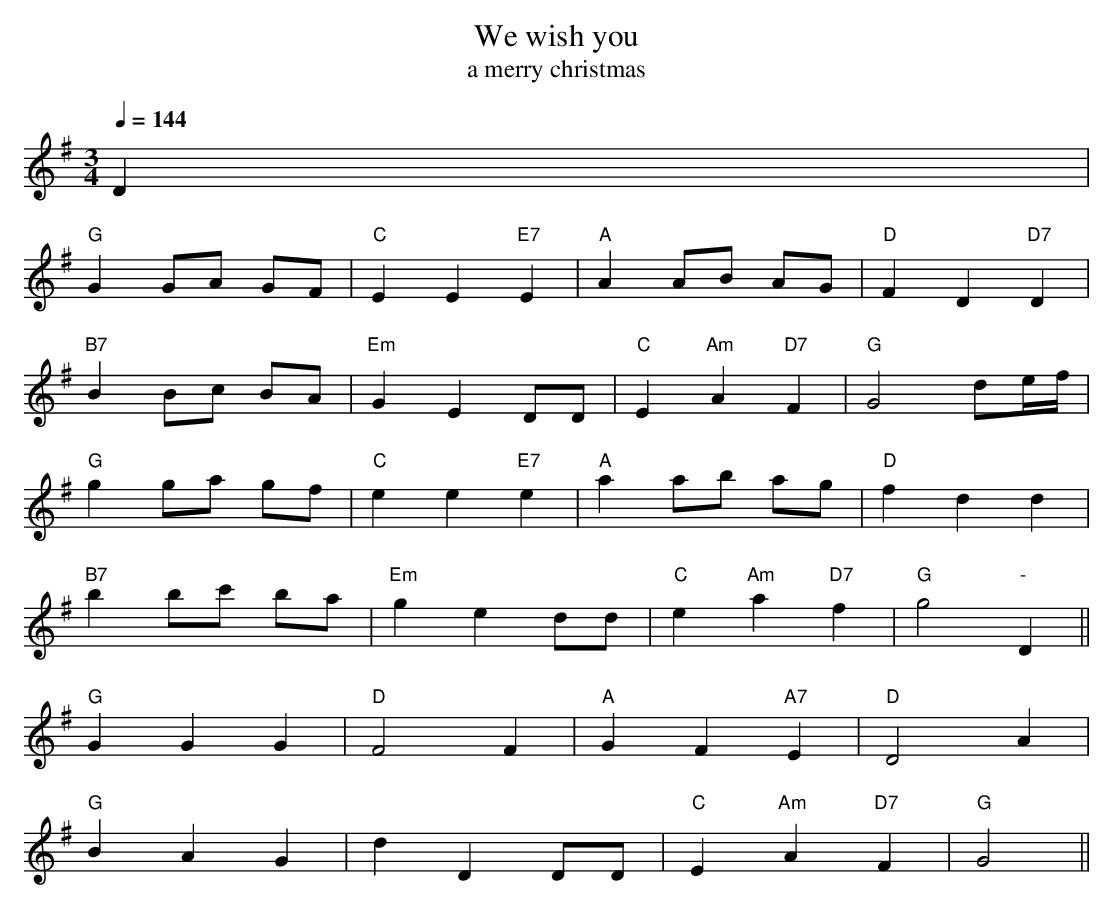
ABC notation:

X:1
T:We wish you
T:a merry christmas
Q:1/4=144
M:3/4
L:1/8
K:G
D2 |
"G"G2 GA GF | "C"E2 E2 "E7"E2 | "A"A2 AB AG | "D"F2 D2 "D7"D2 |
"B7"B2 Bc BA | "Em"G2 E2 DD | "C"E2 "Am"A2 "D7"F2 | "G"G4 de/f/ |
"G"g2 ga gf | "C"e2 e2 "E7"e2 | "A"a2 ab ag | "D"f2 d2 d2 |
"B7"b2 bc' ba | "Em"g2 e2 dd | "C"e2 "Am"a2 "D7"f2 | "G"g4 "-"D2 ||
"G"G2 G2 G2 | "D"F4 F2 | "A"G2 F2 "A7"E2 | "D"D4 A2 |
"G"B2 A2 G2 | d2 D2 DD | "C"E2 "Am"A2 "D7"F2 | "G"G4 ||
